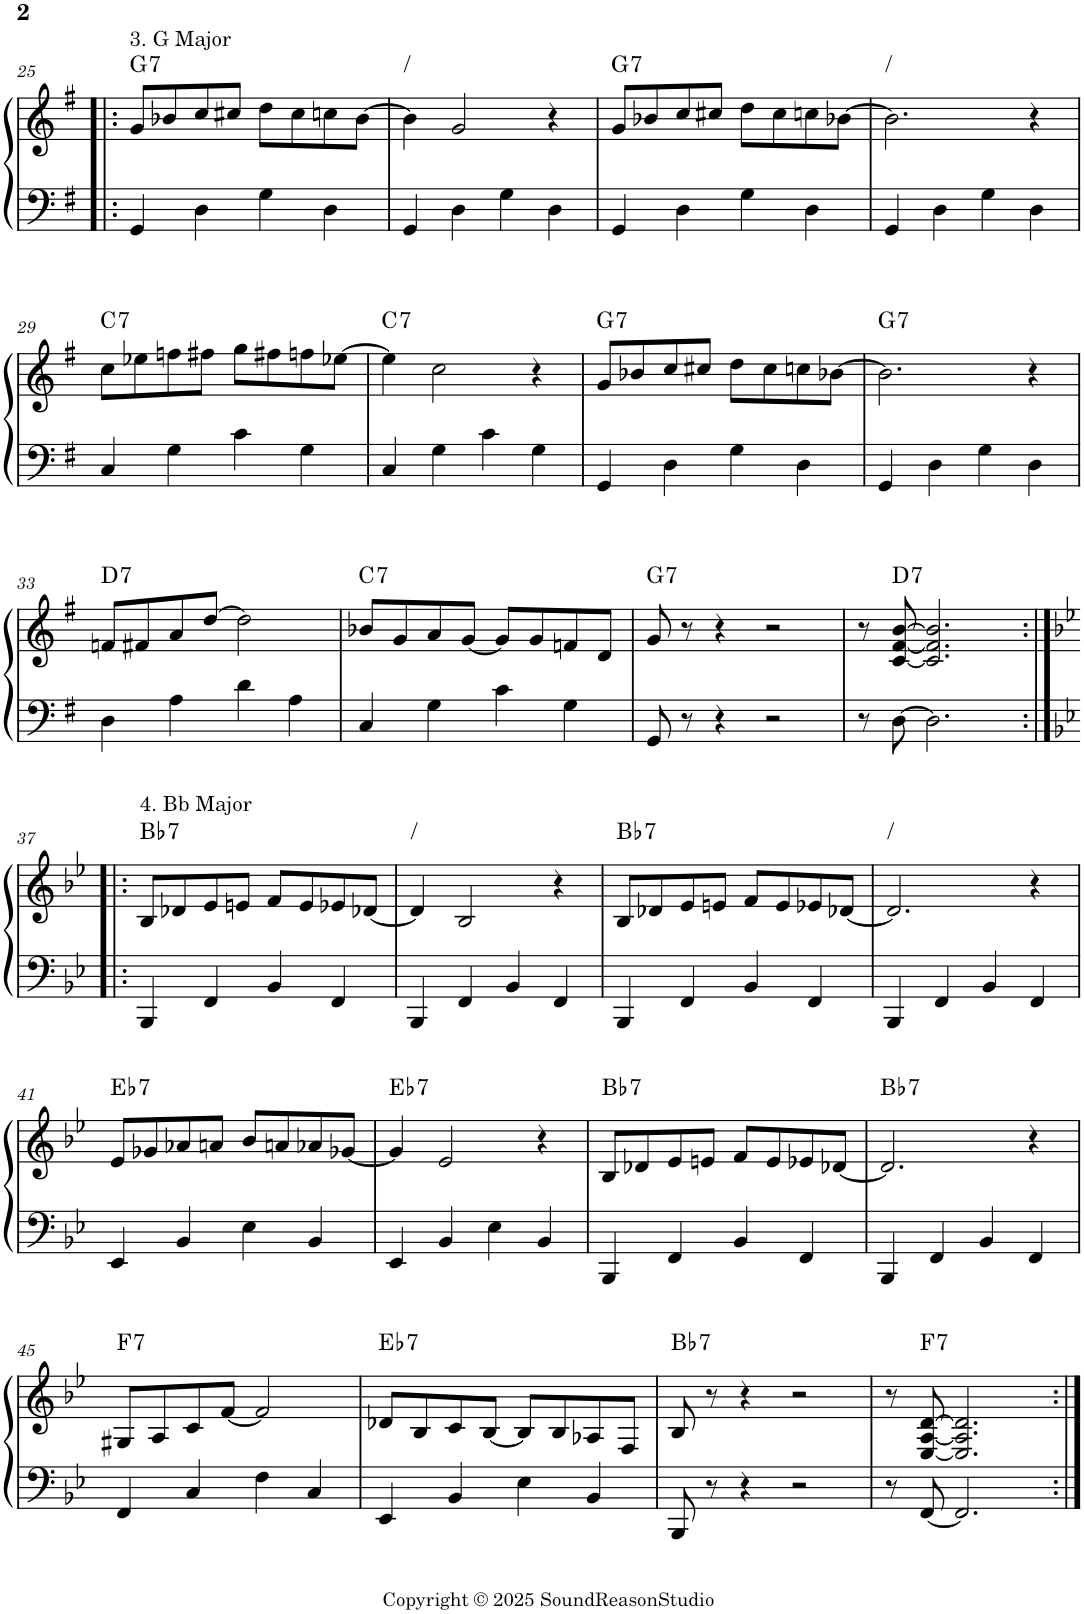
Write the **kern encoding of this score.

**kern	**kern	**harte
*part1	*part1	*part1
*staff2	*staff1	*
*I"Piano	*	*
*I'Pno.	*	*
!!LO:PB:g=z
*clefF4	*clefG2	*
*k[f#]	*k[f#]	*
*M4/4	*M4/4	*
=25!|:	=25!|:	=25!|:
!	!LO:TX:a:t=3. G Major	!LO:H:kt=7
4GG/	8g/L	G:7
.	8b-X/	.
4D\	8cc/	.
.	8cc#X/J	.
4G\	8dd\L	.
.	8cc#\	.
4D\	8ccn\	.
.	[8b-\J	.
=26	=26	=26
!	!	!LO:H:kt=/
4GG/	4b-\]	N
4D\	2g/	.
4G\	.	.
4D\	4r	.
=27	=27	=27
!	!	!LO:H:kt=7
4GG/	8g/L	G:7
.	8b-X/	.
4D\	8cc/	.
.	8cc#X/J	.
4G\	8dd\L	.
.	8cc#\	.
4D\	8ccn\	.
.	[8b-X\J	.
=28	=28	=28
!	!	!LO:H:kt=/
4GG/	2.b-\]	N
4D\	.	.
4G\	.	.
4D\	4r	.
!!LO:LB:g=z
=29	=29	=29
!	!	!LO:H:kt=7
4C/	8cc\L	C:7
.	8ee-X\	.
4G\	8ffn\	.
.	8ff#X\J	.
4c\	8gg\L	.
.	8ff#X\	.
4G\	8ffn\	.
.	[8ee-X\J	.
=30	=30	=30
!	!	!LO:H:kt=7
4C/	4ee-\]	C:7
4G\	2cc\	.
4c\	.	.
4G\	4r	.
=31	=31	=31
!	!	!LO:H:kt=7
4GG/	8g/L	G:7
.	8b-X/	.
4D\	8cc/	.
.	8cc#X/J	.
4G\	8dd\L	.
.	8cc#\	.
4D\	8ccn\	.
.	[8b-X\J	.
=32	=32	=32
!	!	!LO:H:kt=7
4GG/	2.b-\]	G:7
4D\	.	.
4G\	.	.
4D\	4r	.
!!LO:LB:g=z
=33	=33	=33
!	!	!LO:H:kt=7
4D\	8fn/L	D:7
.	8f#X/	.
4A\	8a/	.
.	[8dd/J	.
4d\	2dd\]	.
4A\	.	.
=34	=34	=34
!	!	!LO:H:kt=7
4C/	8b-X/L	C:7
.	8g/	.
4G\	8a/	.
.	[8g/J	.
4c\	8g/L]	.
.	8g/	.
4G\	8fn/	.
.	8d/J	.
=35	=35	=35
!	!	!LO:H:kt=7
8GG/	8g/	G:7
8r	8r	.
4r	4r	.
2r	2r	.
=36	=36	=36
8r	8r	.
!	!	!LO:H:kt=7
[8D\	[8c/ [8f#/ [8b/	D:7
2.D\]	2.c/] 2.f#/] 2.b/]	.
!!LO:LB:g=z
=37:|!|:	=37:|!|:	=37:|!|:
*k[b-e-]	*k[b-e-]	*
!	!LO:TX:a:t=4. Bb Major	!LO:H:kt=7
4BBB-/	8B-/L	Bb:7
.	8d-X/	.
4FF/	8e-/	.
.	8en/J	.
4BB-/	8f/L	.
.	8e/	.
4FF/	8e-X/	.
.	[8d-X/J	.
=38	=38	=38
!	!	!LO:H:kt=/
4BBB-/	4d-/]	N
4FF/	2B-/	.
4BB-/	.	.
4FF/	4r	.
=39	=39	=39
!	!	!LO:H:kt=7
4BBB-/	8B-/L	Bb:7
.	8d-X/	.
4FF/	8e-/	.
.	8en/J	.
4BB-/	8f/L	.
.	8e/	.
4FF/	8e-X/	.
.	[8d-X/J	.
=40	=40	=40
!	!	!LO:H:kt=/
4BBB-/	2.d-/]	N
4FF/	.	.
4BB-/	.	.
4FF/	4r	.
!!LO:LB:g=z
=41	=41	=41
!	!	!LO:H:kt=7
4EE-/	8e-/L	Eb:7
.	8g-X/	.
4BB-/	8a-X/	.
.	8an/J	.
4E-\	8b-/L	.
.	8an/	.
4BB-/	8a-X/	.
.	[8g-X/J	.
=42	=42	=42
!	!	!LO:H:kt=7
4EE-/	4g-/]	Eb:7
4BB-/	2e-/	.
4E-\	.	.
4BB-/	4r	.
=43	=43	=43
!	!	!LO:H:kt=7
4BBB-/	8B-/L	Bb:7
.	8d-X/	.
4FF/	8e-/	.
.	8en/J	.
4BB-/	8f/L	.
.	8e/	.
4FF/	8e-X/	.
.	[8d-X/J	.
=44	=44	=44
!	!	!LO:H:kt=7
4BBB-/	2.d-/]	Bb:7
4FF/	.	.
4BB-/	.	.
4FF/	4r	.
!!LO:LB:g=z
=45	=45	=45
!	!	!LO:H:kt=7
4FF/	8G#X/L	F:7
.	8A/	.
4C/	8c/	.
.	[8f/J	.
4F\	2f/]	.
4C/	.	.
=46	=46	=46
!	!	!LO:H:kt=7
4EE-/	8d-X/L	Eb:7
.	8B-/	.
4BB-/	8c/	.
.	[8B-/J	.
4E-\	8B-/L]	.
.	8B-/	.
4BB-/	8A-X/	.
.	8F/J	.
=47	=47	=47
!	!	!LO:H:kt=7
8BBB-/	8B-/	Bb:7
8r	8r	.
4r	4r	.
2r	2r	.
=48	=48	=48
8r	8r	.
!	!	!LO:H:kt=7
[8FF/	[8E-/ [8A/ [8d/	F:7
2.FF/]	2.E-/] 2.A/] 2.d/]	.
=:|!	=:|!	=:|!
*-	*-	*-
